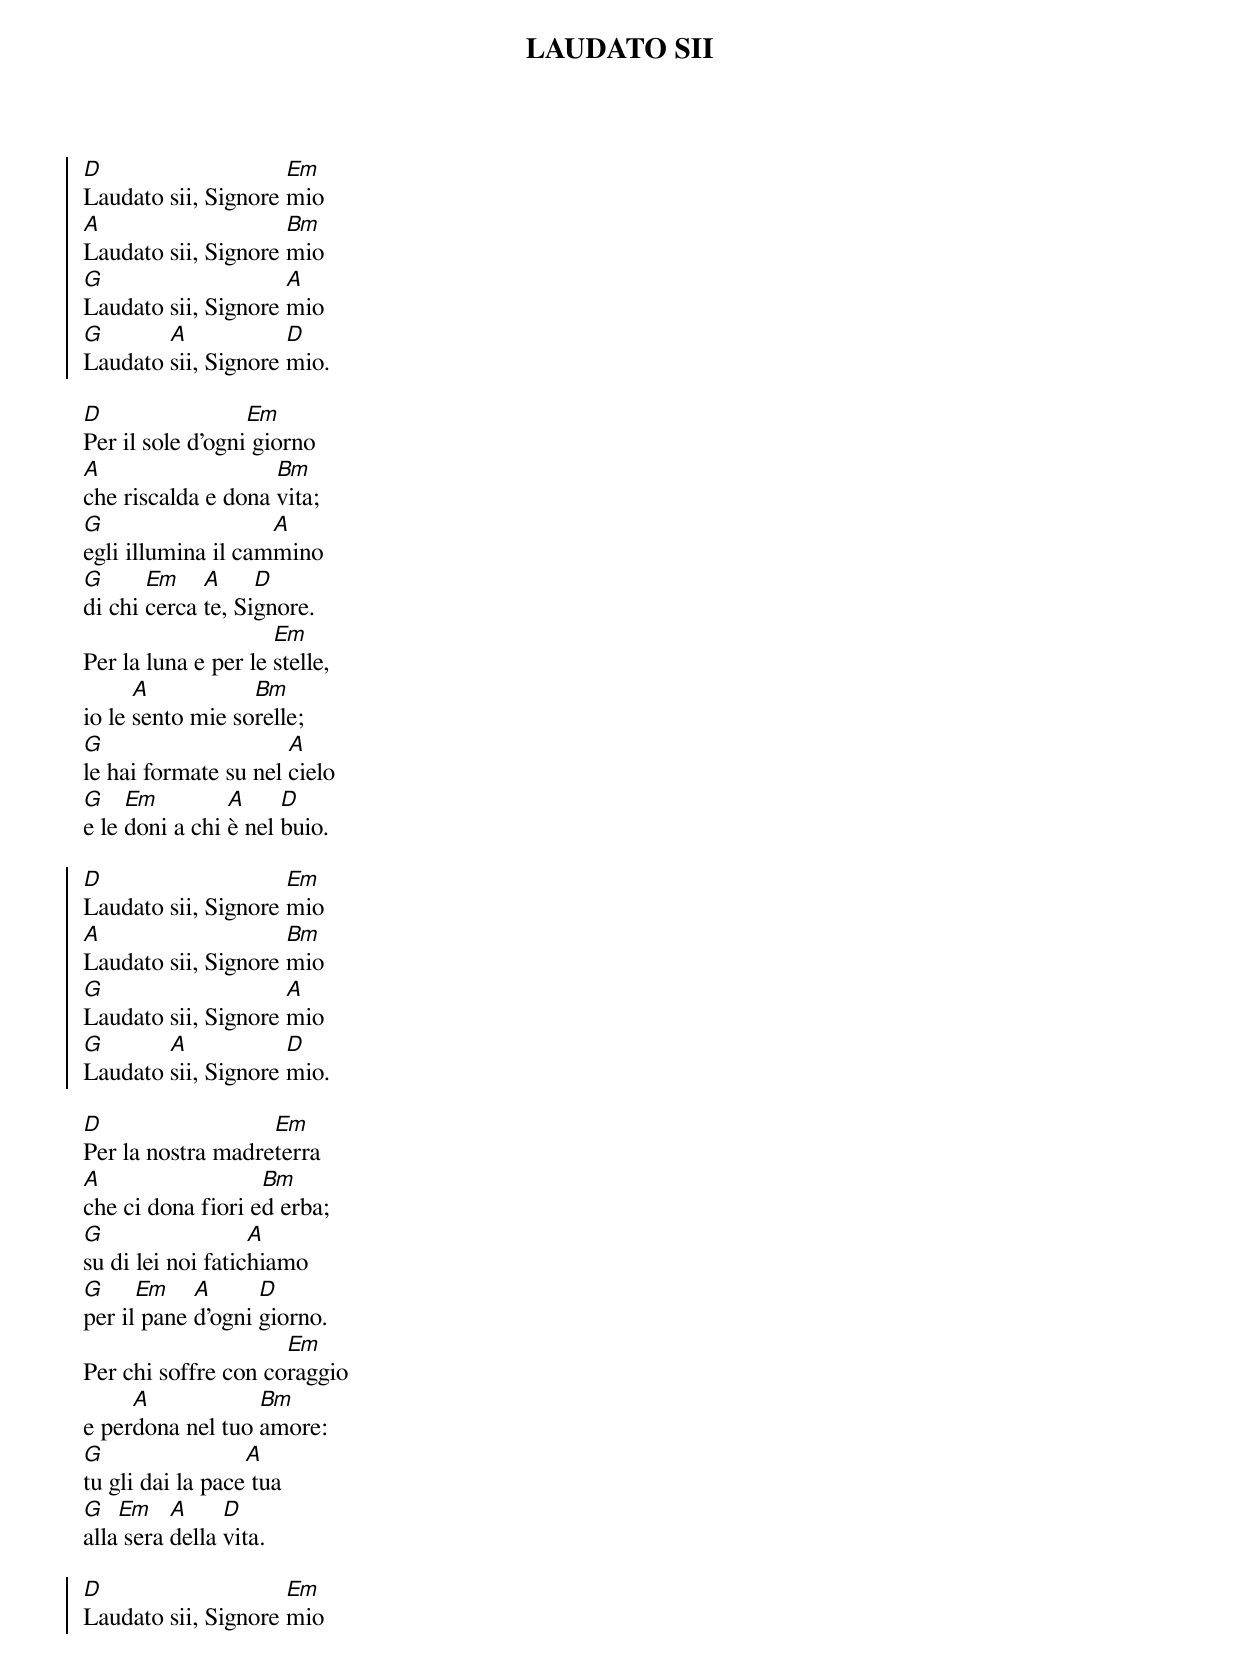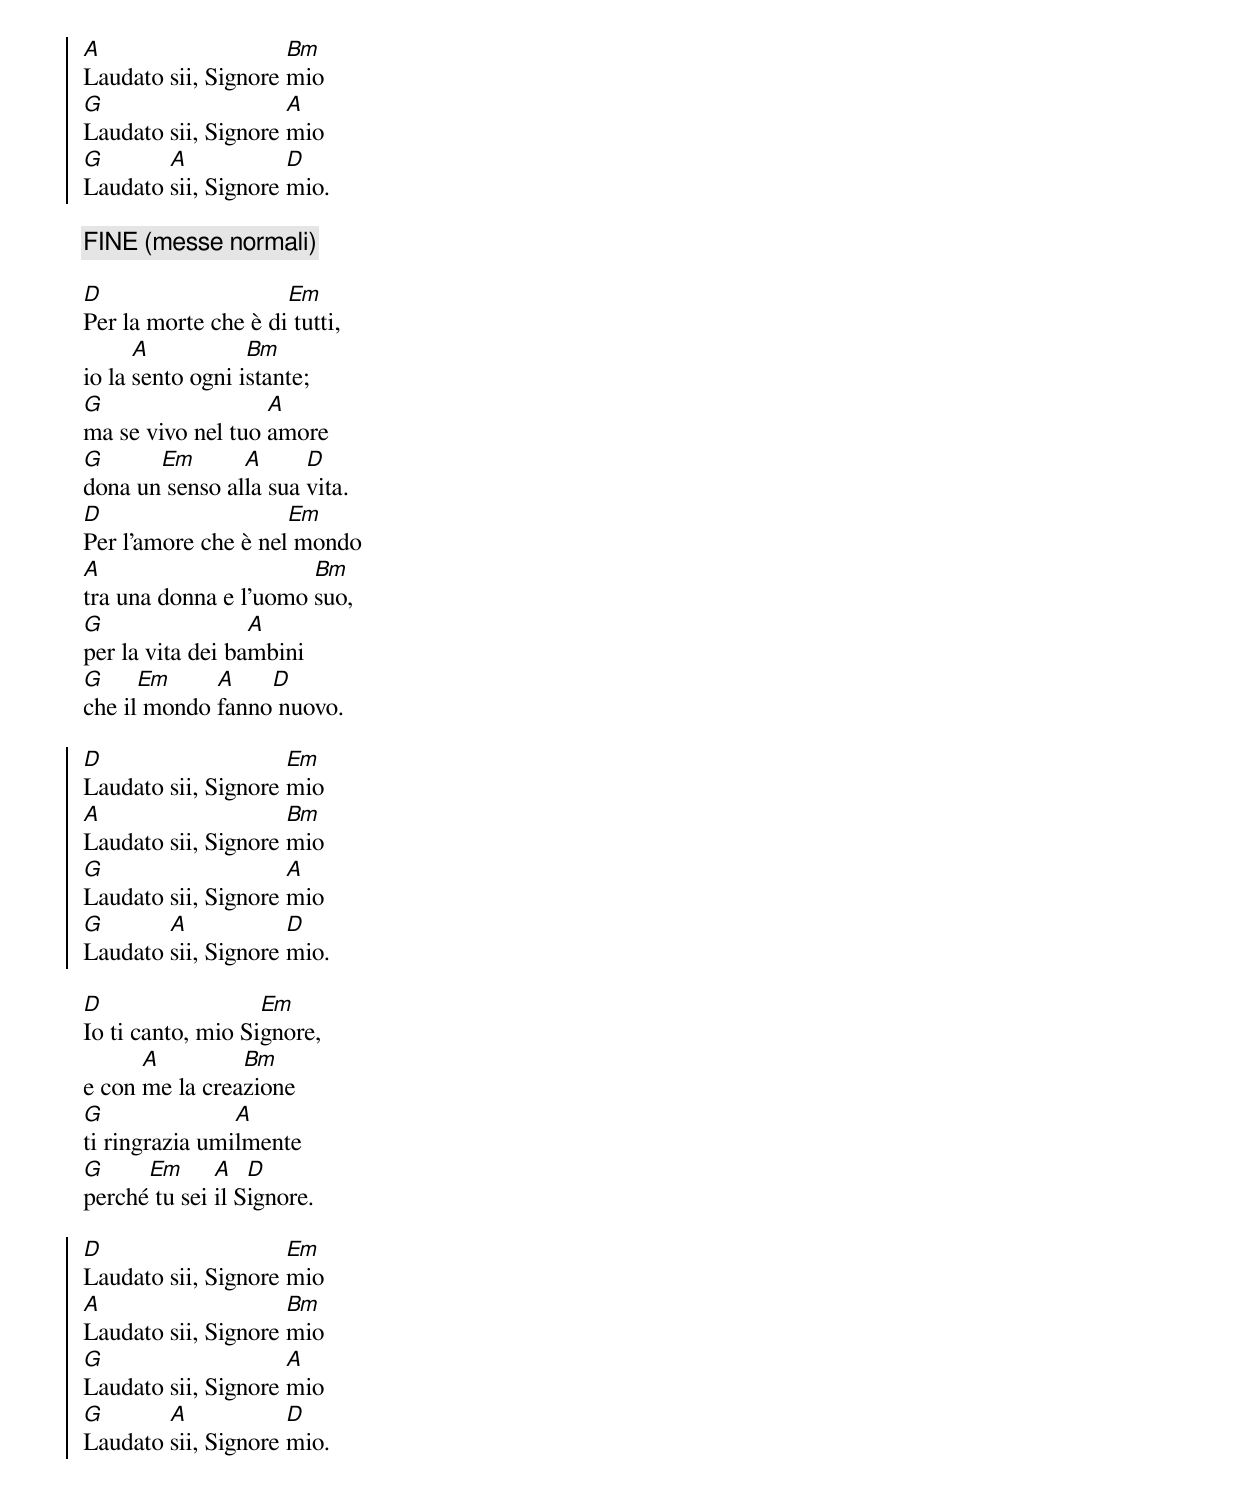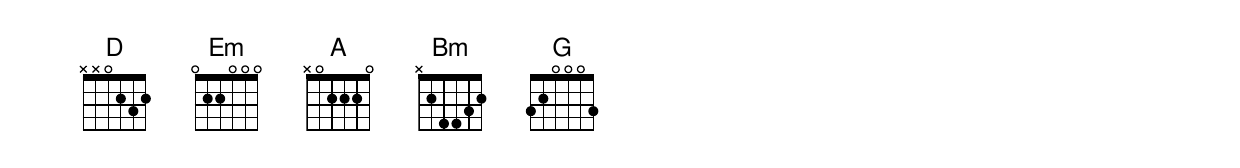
{title:LAUDATO SII}
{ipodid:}

{soc}
[D]Laudato sii, Signore [Em]mio
[A]Laudato sii, Signore [Bm]mio
[G]Laudato sii, Signore [A]mio
[G]Laudato [A]sii, Signore [D]mio.
{eoc}

[D]Per il sole d'ogni[Em] giorno
[A]che riscalda e dona [Bm]vita;
[G]egli illumina il cam[A]mino
[G]di chi [Em]cerca [A]te, Si[D]gnore.
Per la luna e per le [Em]stelle,
io le [A]sento mie so[Bm]relle;
[G]le hai formate su nel [A]cielo
[G]e le [Em]doni a chi [A]è nel [D]buio.

{soc}
[D]Laudato sii, Signore [Em]mio
[A]Laudato sii, Signore [Bm]mio
[G]Laudato sii, Signore [A]mio
[G]Laudato [A]sii, Signore [D]mio.
{eoc}

[D]Per la nostra madre[Em]terra
[A]che ci dona fiori e[Bm]d erba;
[G]su di lei noi fatic[A]hiamo
[G]per il[Em] pane [A]d'ogni [D]giorno.
Per chi soffre con co[Em]raggio
e per[A]dona nel tuo [Bm]amore:
[G]tu gli dai la pace[A] tua
[G]alla[Em] sera [A]della [D]vita.

{soc}
[D]Laudato sii, Signore [Em]mio
[A]Laudato sii, Signore [Bm]mio
[G]Laudato sii, Signore [A]mio
[G]Laudato [A]sii, Signore [D]mio.
{eoc}

{c: FINE (messe normali)}

[D]Per la morte che è di[Em] tutti,
io la [A]sento ogni i[Bm]stante;
[G]ma se vivo nel tuo [A]amore
[G]dona un[Em] senso al[A]la sua [D]vita.
[D]Per l'amore che è nel[Em] mondo
[A]tra una donna e l'uomo [Bm]suo,
[G]per la vita dei ba[A]mbini
[G]che il[Em] mondo [A]fanno[D] nuovo.

{soc}
[D]Laudato sii, Signore [Em]mio
[A]Laudato sii, Signore [Bm]mio
[G]Laudato sii, Signore [A]mio
[G]Laudato [A]sii, Signore [D]mio.
{eoc}

[D]Io ti canto, mio Si[Em]gnore,
e con [A]me la crea[Bm]zione
[G]ti ringrazia umi[A]lmente
[G]perché[Em] tu sei [A]il S[D]ignore.

{soc}
[D]Laudato sii, Signore [Em]mio
[A]Laudato sii, Signore [Bm]mio
[G]Laudato sii, Signore [A]mio
[G]Laudato [A]sii, Signore [D]mio.
{eoc}
